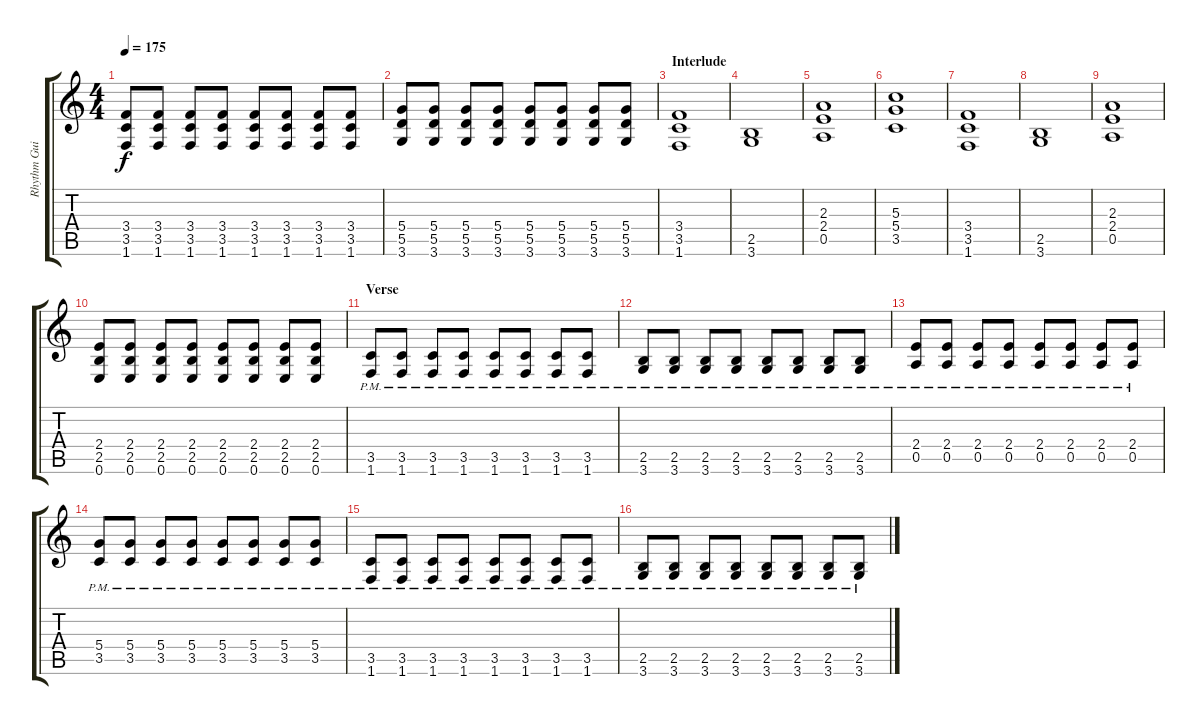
\track ("Rhythm Guitar" "Rhythm Gui") {instrument distortionguitar}
\staff {score tabs}
\tuning (E4 B3 G3 D3 A2 E2) {hide}
\ts (4 4)
\tempo 175
\clef g2
\ks c
(3.4 3.5 1.6).8{dy f} (3.4 3.5 1.6).8 (3.4 3.5 1.6).8 (3.4 3.5 1.6).8 (3.4 3.5 1.6).8 (3.4 3.5 1.6).8 (3.4 3.5 1.6).8 (3.4 3.5 1.6).8 |
(5.4 5.5 3.6).8 (5.4 5.5 3.6).8 (5.4 5.5 3.6).8 (5.4 5.5 3.6).8 (5.4 5.5 3.6).8 (5.4 5.5 3.6).8 (5.4 5.5 3.6).8 (5.4 5.5 3.6).8 |
\section ("" "Interlude")
(3.4 3.5 1.6).1 |
(2.5 3.6).1 |
(2.3 2.4 0.5).1 |
(5.3 5.4 3.5).1 |
(3.4 3.5 1.6).1 |
(2.5 3.6).1 |
(2.3 2.4 0.5).1 |
(2.4 2.5 0.6).8 (2.4 2.5 0.6).8 (2.4 2.5 0.6).8 (2.4 2.5 0.6).8 (2.4 2.5 0.6).8 (2.4 2.5 0.6).8 (2.4 2.5 0.6).8 (2.4 2.5 0.6).8 |
\section ("" "Verse")
(3.5{pm} 1.6{pm}).8 (3.5{pm} 1.6{pm}).8 (3.5{pm} 1.6{pm}).8 (3.5{pm} 1.6{pm}).8 (3.5{pm} 1.6{pm}).8 (3.5{pm} 1.6{pm}).8 (3.5{pm} 1.6{pm}).8 (3.5{pm} 1.6{pm}).8 |
(2.5{pm} 3.6{pm}).8 (2.5{pm} 3.6{pm}).8 (2.5{pm} 3.6{pm}).8 (2.5{pm} 3.6{pm}).8 (2.5{pm} 3.6{pm}).8 (2.5{pm} 3.6{pm}).8 (2.5{pm} 3.6{pm}).8 (2.5{pm} 3.6{pm}).8 |
(2.4{pm} 0.5{pm}).8 (2.4{pm} 0.5{pm}).8 (2.4{pm} 0.5{pm}).8 (2.4{pm} 0.5{pm}).8 (2.4{pm} 0.5{pm}).8 (2.4{pm} 0.5{pm}).8 (2.4{pm} 0.5{pm}).8 (2.4{pm} 0.5{pm}).8 |
(5.4{pm} 3.5{pm}).8 (5.4{pm} 3.5{pm}).8 (5.4{pm} 3.5{pm}).8 (5.4{pm} 3.5{pm}).8 (5.4{pm} 3.5{pm}).8 (5.4{pm} 3.5{pm}).8 (5.4{pm} 3.5{pm}).8 (5.4{pm} 3.5{pm}).8 |
(3.5{pm} 1.6{pm}).8 (3.5{pm} 1.6{pm}).8 (3.5{pm} 1.6{pm}).8 (3.5{pm} 1.6{pm}).8 (3.5{pm} 1.6{pm}).8 (3.5{pm} 1.6{pm}).8 (3.5{pm} 1.6{pm}).8 (3.5{pm} 1.6{pm}).8 |
(2.5{pm} 3.6{pm}).8 (2.5{pm} 3.6{pm}).8 (2.5{pm} 3.6{pm}).8 (2.5{pm} 3.6{pm}).8 (2.5{pm} 3.6{pm}).8 (2.5{pm} 3.6{pm}).8 (2.5{pm} 3.6{pm}).8 (2.5{pm} 3.6{pm}).8
